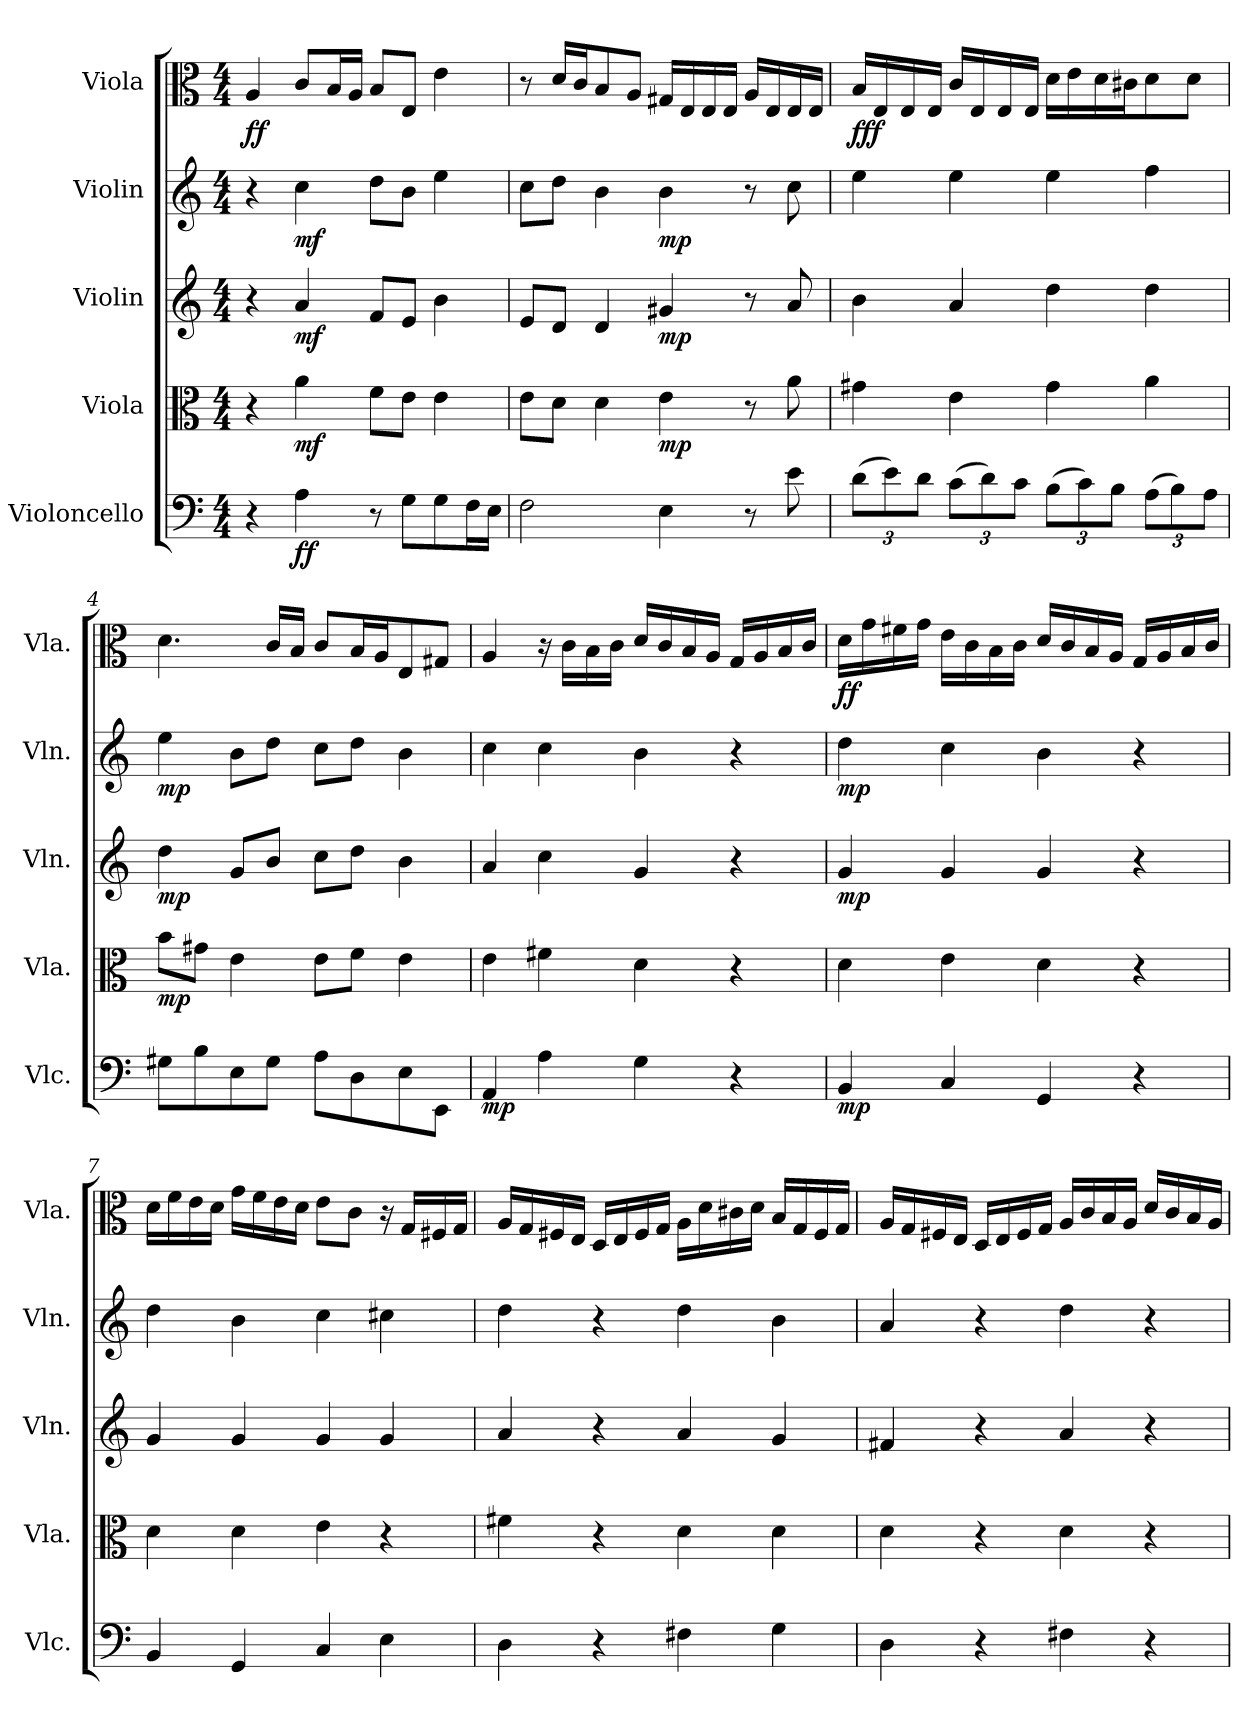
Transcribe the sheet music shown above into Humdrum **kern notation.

**kern	**dynam	**kern	**dynam	**kern	**dynam	**kern	**dynam	**kern	**dynam
*part5	*part5	*part4	*part4	*part3	*part3	*part2	*part2	*part1	*part1
*staff5	*staff5	*staff4	*staff4	*staff3	*staff3	*staff2	*staff2	*staff1	*staff1
*I"Violoncello	*	*I"Viola	*	*I"Violin	*	*I"Violin	*	*I"Viola	*
*I'Vlc.	*	*I'Vla.	*	*I'Vln.	*	*I'Vln.	*	*I'Vla.	*
*clefF4	*	*clefC3	*	*clefG2	*	*clefG2	*	*clefC3	*
*k[]	*	*k[]	*	*k[]	*	*k[]	*	*k[]	*
*C:	*	*C:	*	*C:	*	*C:	*	*C:	*
*M4/4	*	*M4/4	*	*M4/4	*	*M4/4	*	*M4/4	*
=1	=1	=1	=1	=1	=1	=1	=1	=1	=1
!	!	!	!	!	!	!	!	!	!LO:DY:b
4r	.	4r	.	4r	.	4r	.	4A/	ff
!	!LO:DY:b	!	!LO:DY:b	!	!LO:DY:b	!	!LO:DY:b	!	!
4A\	ff	4a\	mf	4a/	mf	4cc\	mf	8c/L	.
.	.	.	.	.	.	.	.	16B/L	.
.	.	.	.	.	.	.	.	16A/JJ	.
8r	.	8f\L	.	8f/L	.	8dd\L	.	8B/L	.
8G\L	.	8e\J	.	8e/J	.	8b\J	.	8E/J	.
8G\	.	4e\	.	4b\	.	4ee\	.	4e\	.
16F\L	.	.	.	.	.	.	.	.	.
16E\JJ	.	.	.	.	.	.	.	.	.
=2	=2	=2	=2	=2	=2	=2	=2	=2	=2
2F\	.	8e\L	.	8e/L	.	8cc\L	.	8r	.
.	.	8d\J	.	8d/J	.	8dd\J	.	16d/LL	.
.	.	.	.	.	.	.	.	16c/J	.
.	.	4d\	.	4d/	.	4b\	.	8B/	.
.	.	.	.	.	.	.	.	8A/J	.
!	!	!	!LO:DY:b	!	!LO:DY:b	!	!LO:DY:b	!	!
4E\	.	4e\	mp	4g#X/	mp	4b\	mp	16G#X/LL	.
.	.	.	.	.	.	.	.	16E/	.
.	.	.	.	.	.	.	.	16E/	.
.	.	.	.	.	.	.	.	16E/JJ	.
8r	.	8r	.	8r	.	8r	.	16A/LL	.
.	.	.	.	.	.	.	.	16E/	.
8e\	.	8a\	.	8a/	.	8cc\	.	16E/	.
.	.	.	.	.	.	.	.	16E/JJ	.
=3	=3	=3	=3	=3	=3	=3	=3	=3	=3
*Xbrackettup	*	*	*	*	*	*	*	*	*
!	!	!	!	!	!	!	!	!	!LO:DY:b
(12d\L	.	4g#X\	.	4b\	.	4ee\	.	16B/LL	fff
.	.	.	.	.	.	.	.	16E/	.
12e\)	.	.	.	.	.	.	.	.	.
.	.	.	.	.	.	.	.	16E/	.
12d\J	.	.	.	.	.	.	.	.	.
.	.	.	.	.	.	.	.	16E/JJ	.
(12c\L	.	4e\	.	4a/	.	4ee\	.	16c/LL	.
.	.	.	.	.	.	.	.	16E/	.
12d\)	.	.	.	.	.	.	.	.	.
.	.	.	.	.	.	.	.	16E/	.
12c\J	.	.	.	.	.	.	.	.	.
.	.	.	.	.	.	.	.	16E/JJ	.
(12B\L	.	4g#\	.	4dd\	.	4ee\	.	16d\LL	.
.	.	.	.	.	.	.	.	16e\	.
12c\)	.	.	.	.	.	.	.	.	.
.	.	.	.	.	.	.	.	16d\	.
12B\J	.	.	.	.	.	.	.	.	.
.	.	.	.	.	.	.	.	16c#X\J	.
(12A\L	.	4a\	.	4dd\	.	4ff\	.	8d\	.
12B\)	.	.	.	.	.	.	.	.	.
.	.	.	.	.	.	.	.	8d\J	.
12A\J	.	.	.	.	.	.	.	.	.
!!LO:LB:g=z
=4	=4	=4	=4	=4	=4	=4	=4	=4	=4
!	!	!	!LO:DY:b	!	!LO:DY:b	!	!LO:DY:b	!	!
8G#X\L	.	8b\L	mp	4dd\	mp	4ee\	mp	4.d\	.
8B\	.	8g#X\J	.	.	.	.	.	.	.
8E\	.	4e\	.	8g/L	.	8b\L	.	.	.
8G#\J	.	.	.	8b/J	.	8dd\J	.	16c/LL	.
.	.	.	.	.	.	.	.	16B/JJ	.
8A\L	.	8e\L	.	8cc\L	.	8cc\L	.	8c/L	.
8D\	.	8f\J	.	8dd\J	.	8dd\J	.	16B/L	.
.	.	.	.	.	.	.	.	16A/J	.
8E\	.	4e\	.	4b\	.	4b\	.	8E/	.
8EE\J	.	.	.	.	.	.	.	8G#X/J	.
=5	=5	=5	=5	=5	=5	=5	=5	=5	=5
!	!LO:DY:b	!	!	!	!	!	!	!	!
4AA/	mp	4e\	.	4a/	.	4cc\	.	4A/	.
4A\	.	4f#X\	.	4cc\	.	4cc\	.	16r	.
.	.	.	.	.	.	.	.	16c\LL	.
.	.	.	.	.	.	.	.	16B\	.
.	.	.	.	.	.	.	.	16c\JJ	.
4G\	.	4d\	.	4g/	.	4b\	.	16d/LL	.
.	.	.	.	.	.	.	.	16c/	.
.	.	.	.	.	.	.	.	16B/	.
.	.	.	.	.	.	.	.	16A/JJ	.
4r	.	4r	.	4r	.	4r	.	16G/LL	.
.	.	.	.	.	.	.	.	16A/	.
.	.	.	.	.	.	.	.	16B/	.
.	.	.	.	.	.	.	.	16c/JJ	.
=6	=6	=6	=6	=6	=6	=6	=6	=6	=6
!	!LO:DY:b	!	!	!	!LO:DY:b	!	!LO:DY:b	!	!LO:DY:b
4BB/	mp	4d\	.	4g/	mp	4dd\	mp	16d\LL	ff
.	.	.	.	.	.	.	.	16g\	.
.	.	.	.	.	.	.	.	16f#X\	.
.	.	.	.	.	.	.	.	16g\JJ	.
4C/	.	4e\	.	4g/	.	4cc\	.	16e\LL	.
.	.	.	.	.	.	.	.	16c\	.
.	.	.	.	.	.	.	.	16B\	.
.	.	.	.	.	.	.	.	16c\JJ	.
4GG/	.	4d\	.	4g/	.	4b\	.	16d/LL	.
.	.	.	.	.	.	.	.	16c/	.
.	.	.	.	.	.	.	.	16B/	.
.	.	.	.	.	.	.	.	16A/JJ	.
4r	.	4r	.	4r	.	4r	.	16G/LL	.
.	.	.	.	.	.	.	.	16A/	.
.	.	.	.	.	.	.	.	16B/	.
.	.	.	.	.	.	.	.	16c/JJ	.
!!LO:PB:g=z
=7	=7	=7	=7	=7	=7	=7	=7	=7	=7
4BB/	.	4d\	.	4g/	.	4dd\	.	16d\LL	.
.	.	.	.	.	.	.	.	16f\	.
.	.	.	.	.	.	.	.	16e\	.
.	.	.	.	.	.	.	.	16d\JJ	.
4GG/	.	4d\	.	4g/	.	4b\	.	16g\LL	.
.	.	.	.	.	.	.	.	16f\	.
.	.	.	.	.	.	.	.	16e\	.
.	.	.	.	.	.	.	.	16d\JJ	.
4C/	.	4e\	.	4g/	.	4cc\	.	8e\L	.
.	.	.	.	.	.	.	.	8c\J	.
4E\	.	4r	.	4g/	.	4cc#X\	.	16r	.
.	.	.	.	.	.	.	.	16G/LL	.
.	.	.	.	.	.	.	.	16F#X/	.
.	.	.	.	.	.	.	.	16G/JJ	.
=8	=8	=8	=8	=8	=8	=8	=8	=8	=8
4D\	.	4f#X\	.	4a/	.	4dd\	.	16A/LL	.
.	.	.	.	.	.	.	.	16G/	.
.	.	.	.	.	.	.	.	16F#X/	.
.	.	.	.	.	.	.	.	16E/JJ	.
4r	.	4r	.	4r	.	4r	.	16D/LL	.
.	.	.	.	.	.	.	.	16E/	.
.	.	.	.	.	.	.	.	16F#/	.
.	.	.	.	.	.	.	.	16G/JJ	.
4F#X\	.	4d\	.	4a/	.	4dd\	.	16A\LL	.
.	.	.	.	.	.	.	.	16d\	.
.	.	.	.	.	.	.	.	16c#X\	.
.	.	.	.	.	.	.	.	16d\JJ	.
4G\	.	4d\	.	4g/	.	4b\	.	16B/LL	.
.	.	.	.	.	.	.	.	16G/	.
.	.	.	.	.	.	.	.	16F#/	.
.	.	.	.	.	.	.	.	16G/JJ	.
!!LO:LB:g=z
=9	=9	=9	=9	=9	=9	=9	=9	=9	=9
4D\	.	4d\	.	4f#X/	.	4a/	.	16A/LL	.
.	.	.	.	.	.	.	.	16G/	.
.	.	.	.	.	.	.	.	16F#X/	.
.	.	.	.	.	.	.	.	16E/JJ	.
4r	.	4r	.	4r	.	4r	.	16D/LL	.
.	.	.	.	.	.	.	.	16E/	.
.	.	.	.	.	.	.	.	16F#/	.
.	.	.	.	.	.	.	.	16G/JJ	.
4F#X\	.	4d\	.	4a/	.	4dd\	.	16A/LL	.
.	.	.	.	.	.	.	.	16c/	.
.	.	.	.	.	.	.	.	16B/	.
.	.	.	.	.	.	.	.	16A/JJ	.
4r	.	4r	.	4r	.	4r	.	16d/LL	.
.	.	.	.	.	.	.	.	16c/	.
.	.	.	.	.	.	.	.	16B/	.
.	.	.	.	.	.	.	.	16A/JJ	.
=	=	=	=	=	=	=	=	=	=
*-	*-	*-	*-	*-	*-	*-	*-	*-	*-
